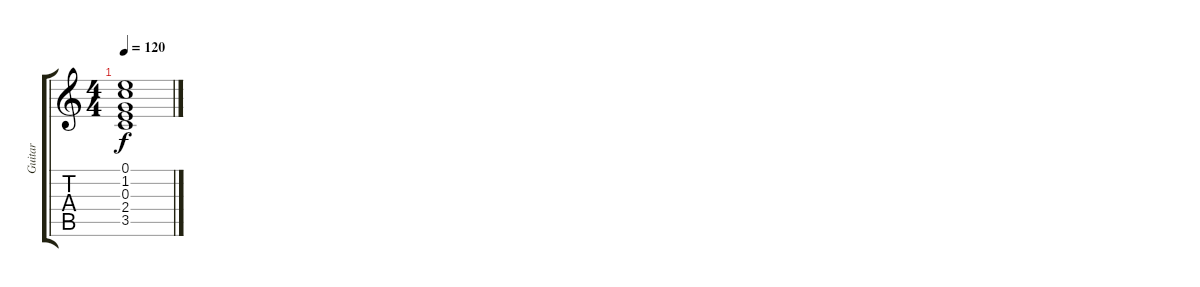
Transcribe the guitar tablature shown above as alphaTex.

\track ("Guitar" "Guitar") {instrument acousticguitarsteel}
\staff {score tabs}
\tuning (E4 B3 G3 D3 A2 E2) {hide}
\ts (4 4)
\tempo 120
\clef g2
\ks c
(0.1{t} 1.2{t} 0.3{t} 2.4{t} 3.5{t}).1{dy f}
